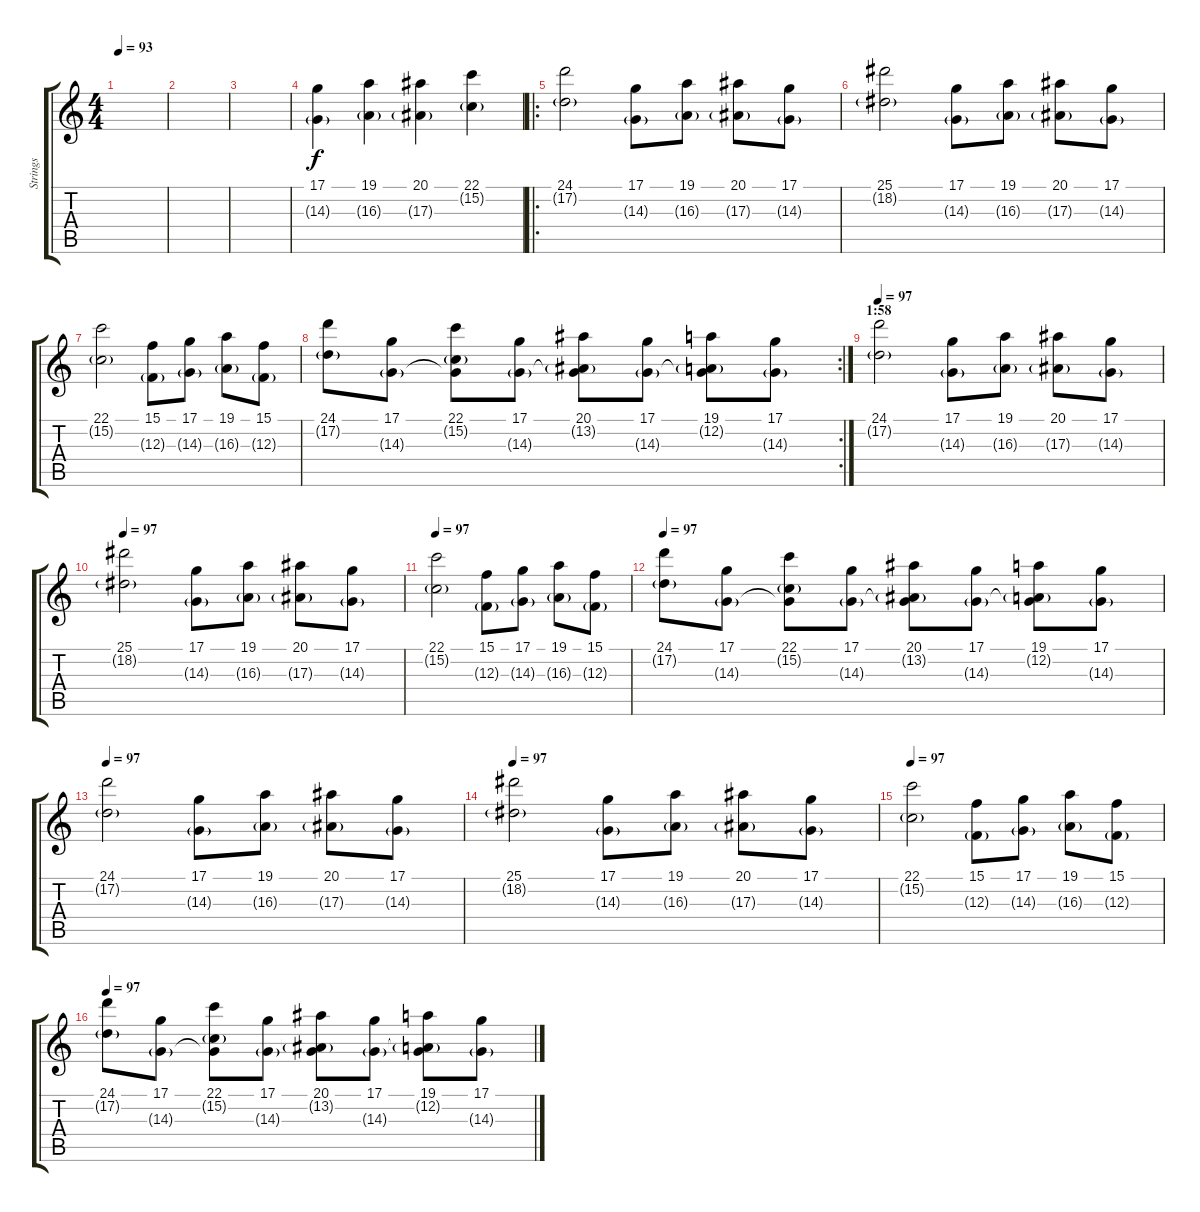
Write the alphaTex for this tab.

\track ("Strings" "Strings") {instrument stringensemble1}
\staff {score tabs}
\tuning (D4 A3 F3 C3 G2 D2) {hide}
\ts (4 4)
\tempo 93
\clef g2
\ks c
|
|
|
(17.1 14.3{g}).4{volume 10} (19.1 16.3{g}).4 (20.1 17.3{g}).4 (22.1 15.2{g}).4 |
\ro
(24.1 17.2{g}).2 (17.1 14.3{g}).8 (19.1 16.3{g}).8 (20.1 17.3{g}).8 (17.1 14.3{g}).8 |
(25.1 18.2{g}).2 (17.1 14.3{g}).8 (19.1 16.3{g}).8 (20.1 17.3{g}).8 (17.1 14.3{g}).8 |
(22.1 15.2{g}).2 (15.1 12.3{g}).8 (17.1 14.3{g}).8 (19.1 16.3{g}).8 (15.1 12.3{g}).8 |
\rc 2
(24.1 17.2{g}).8 (17.1 14.3{g}).8 (22.1 15.2{g} 14.3{t}).8 (17.1 14.3{g}).8 (20.1 13.2{g} 14.3{t}).8 (17.1 14.3{g}).8 (19.1 12.2{g} 14.3{t}).8 (17.1 14.3{g}).8 |
\section ("" "1:58")
\tempo 97
(24.1 17.2{g}).2 (17.1 14.3{g}).8 (19.1 16.3{g}).8 (20.1 17.3{g}).8 (17.1 14.3{g}).8 |
\tempo 97
(25.1 18.2{g}).2 (17.1 14.3{g}).8 (19.1 16.3{g}).8 (20.1 17.3{g}).8 (17.1 14.3{g}).8 |
\tempo 97
(22.1 15.2{g}).2 (15.1 12.3{g}).8 (17.1 14.3{g}).8 (19.1 16.3{g}).8 (15.1 12.3{g}).8 |
\tempo 97
(24.1 17.2{g}).8 (17.1 14.3{g}).8 (22.1 15.2{g} 14.3{t}).8 (17.1 14.3{g}).8 (20.1 13.2{g} 14.3{t}).8 (17.1 14.3{g}).8 (19.1 12.2{g} 14.3{t}).8 (17.1 14.3{g}).8 |
\tempo 97
(24.1 17.2{g}).2 (17.1 14.3{g}).8 (19.1 16.3{g}).8 (20.1 17.3{g}).8 (17.1 14.3{g}).8 |
\tempo 97
(25.1 18.2{g}).2 (17.1 14.3{g}).8 (19.1 16.3{g}).8 (20.1 17.3{g}).8 (17.1 14.3{g}).8 |
\tempo 97
(22.1 15.2{g}).2 (15.1 12.3{g}).8 (17.1 14.3{g}).8 (19.1 16.3{g}).8 (15.1 12.3{g}).8 |
\tempo 97
(24.1 17.2{g}).8 (17.1 14.3{g}).8 (22.1 15.2{g} 14.3{t}).8 (17.1 14.3{g}).8 (20.1 13.2{g} 14.3{t}).8 (17.1 14.3{g}).8 (19.1 12.2{g} 14.3{t}).8 (17.1 14.3{g}).8
